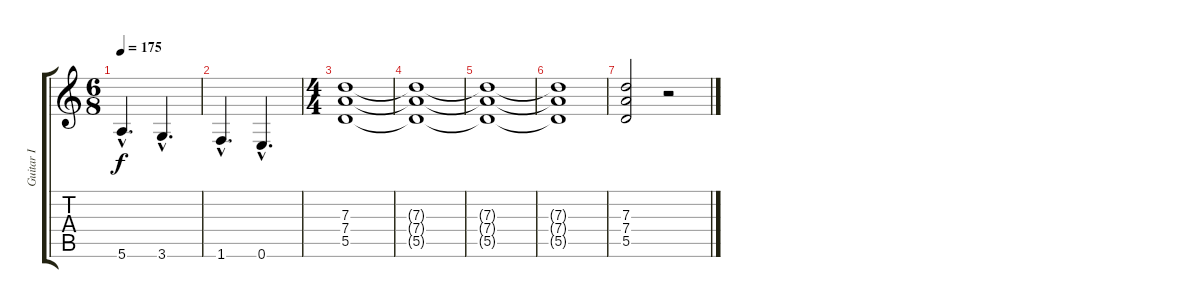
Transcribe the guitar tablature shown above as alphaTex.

\track ("Guitar I" "Guitar I") {instrument overdrivenguitar}
\staff {score tabs}
\tuning (E4 B3 G3 D3 A2 E2) {hide}
\ts (6 8)
\tempo 175
\clef g2
\ks c
5.6{hac}.4{d dy f} 3.6{hac}.4{d} |
1.6{hac}.4{d} 0.6{hac}.4{d} |
\ts (4 4)
(7.3 7.4 5.5).1 |
(7.3{t} 7.4{t} 5.5{t}).1 |
(7.3{t} 7.4{t} 5.5{t}).1 |
(7.3{t} 7.4{t} 5.5{t}).1 |
(7.3 7.4 5.5).2 r.2
